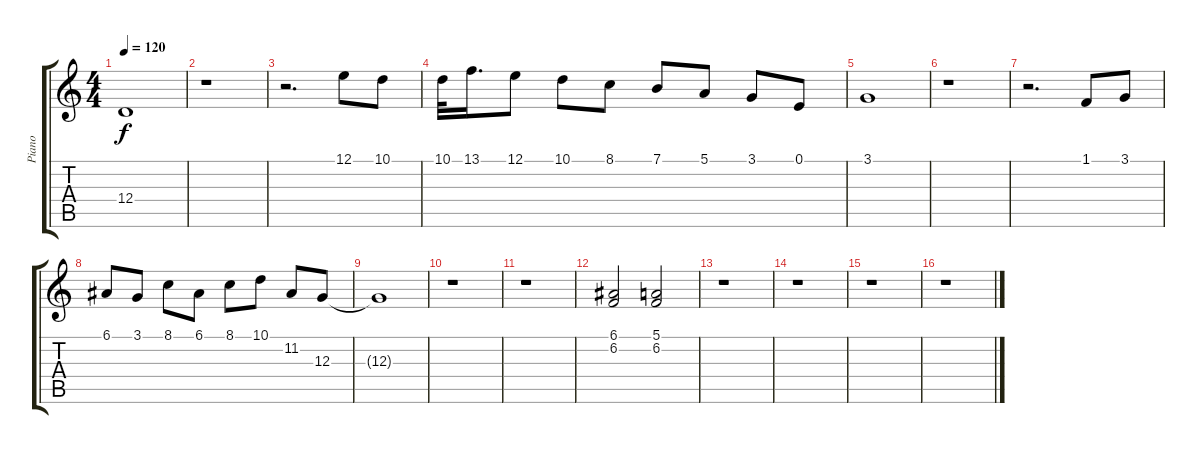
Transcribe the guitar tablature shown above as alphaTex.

\track ("Piano" "Piano") {instrument acousticgrandpiano}
\staff {score tabs}
\tuning (E4 B3 G3 D3 A2 E2) {hide}
\ts (4 4)
\tempo 120
\clef g2
\ks c
12.4.1{dy f} |
r.1 |
r.2{d} 12.1.8 10.1.8 |
10.1.32 13.1.16{d} 12.1.8 10.1.8 8.1.8 7.1.8 5.1.8 3.1.8 0.1.8 |
3.1.1 |
r.1 |
r.2{d} 1.1.8 3.1.8 |
6.1.8 3.1.8 8.1.8 6.1.8 8.1.8 10.1.8 11.2.8 12.3.8 |
12.3{t}.1 |
r.1 |
r.1 |
(6.1 6.2).2 (5.1 6.2).2 |
r.1 |
r.1 |
r.1 |
r.1
